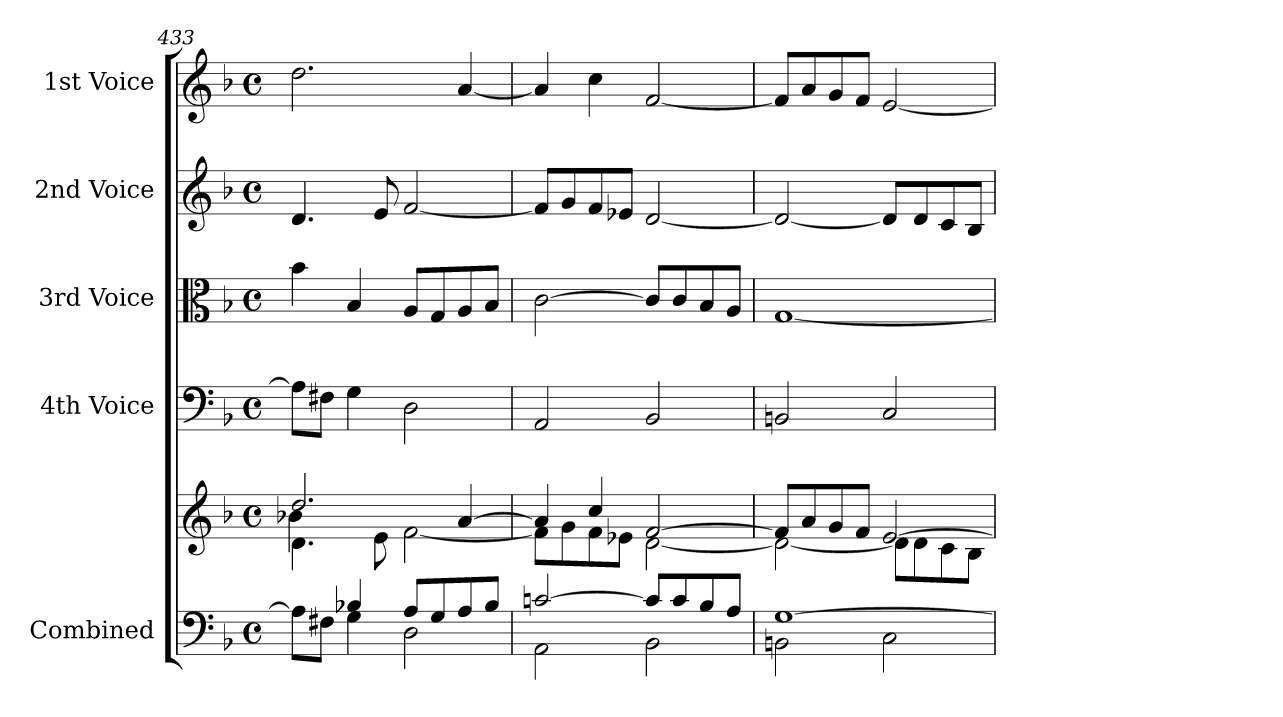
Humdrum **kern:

**kern	**kern	**kern	**kern	**kern	**kern
*part5	*part5	*part4	*part3	*part2	*part1
*staff6	*staff5	*staff4	*staff3	*staff2	*staff1
*I"Combined	*	*I"4th Voice	*I"3rd Voice	*I"2nd Voice	*I"1st Voice
*clefF4	*clefG2	*clefF4	*clefC3	*clefG2	*clefG2
*k[b-]	*k[b-]	*k[b-]	*k[b-]	*k[b-]	*k[b-]
*M4/4	*M4/4	*M4/4	*M4/4	*M4/4	*M4/4
*met(c)	*met(c)	*met(c)	*met(c)	*met(c)	*met(c)
=433	=433	=433	=433	=433	=433
*^	*^	*	*	*	*
*	*	*	*^	*	*	*	*
4ryy	8A\L]	2.dd/	4.d\	4b-X\	8A\L]	4b-\	4.d/	2.dd\
.	8F#X\J	.	.	.	8F#X\J	.	.	.
4B-X/	4G\	.	.	2.ryy	4G\	4B-/	.	.
.	.	.	8e\	.	.	.	8e/	.
8A/L	2D\	.	[2f\	.	2D\	8A/L	[2f/	.
8G/	.	.	.	.	.	8G/	.	.
8A/	.	[4a/	.	.	.	8A/	.	[4a/
8B-/J	.	.	.	.	.	8B-/J	.	.
*	*	*	*v	*v	*	*	*	*
=434	=434	=434	=434	=434	=434	=434	=434
[2cn/	2AA\	4a/]	8f\L]	2AA/	[2c\	8f/L]	4a/]
.	.	.	8g\	.	.	8g/	.
.	.	4cc/	8f\	.	.	8f/	4cc\
.	.	.	8e-X\J	.	.	8e-X/J	.
8c/L]	2BB-\	[2f/	[2d\	2BB-/	8c/L]	[2d/	[2f/
8c/	.	.	.	.	8c/	.	.
8B-/	.	.	.	.	8B-/	.	.
8A/J	.	.	.	.	8A/J	.	.
=435	=435	=435	=435	=435	=435	=435	=435
[1G	2BBn\	8f/L]	2d\_	2BBn/	[1G	2d/_	8f/L]
.	.	8a/	.	.	.	.	8a/
.	.	8g/	.	.	.	.	8g/
.	.	8f/J	.	.	.	.	8f/J
.	2C\	[2e/	8d\L]	2C/	.	8d/L]	[2e/
.	.	.	8d\	.	.	8d/	.
.	.	.	8c\	.	.	8c/	.
.	.	.	8B-\J	.	.	8B-/J	.
*v	*v	*	*	*	*	*	*
*	*v	*v	*	*	*	*
=	=	=	=	=	=
*-	*-	*-	*-	*-	*-
